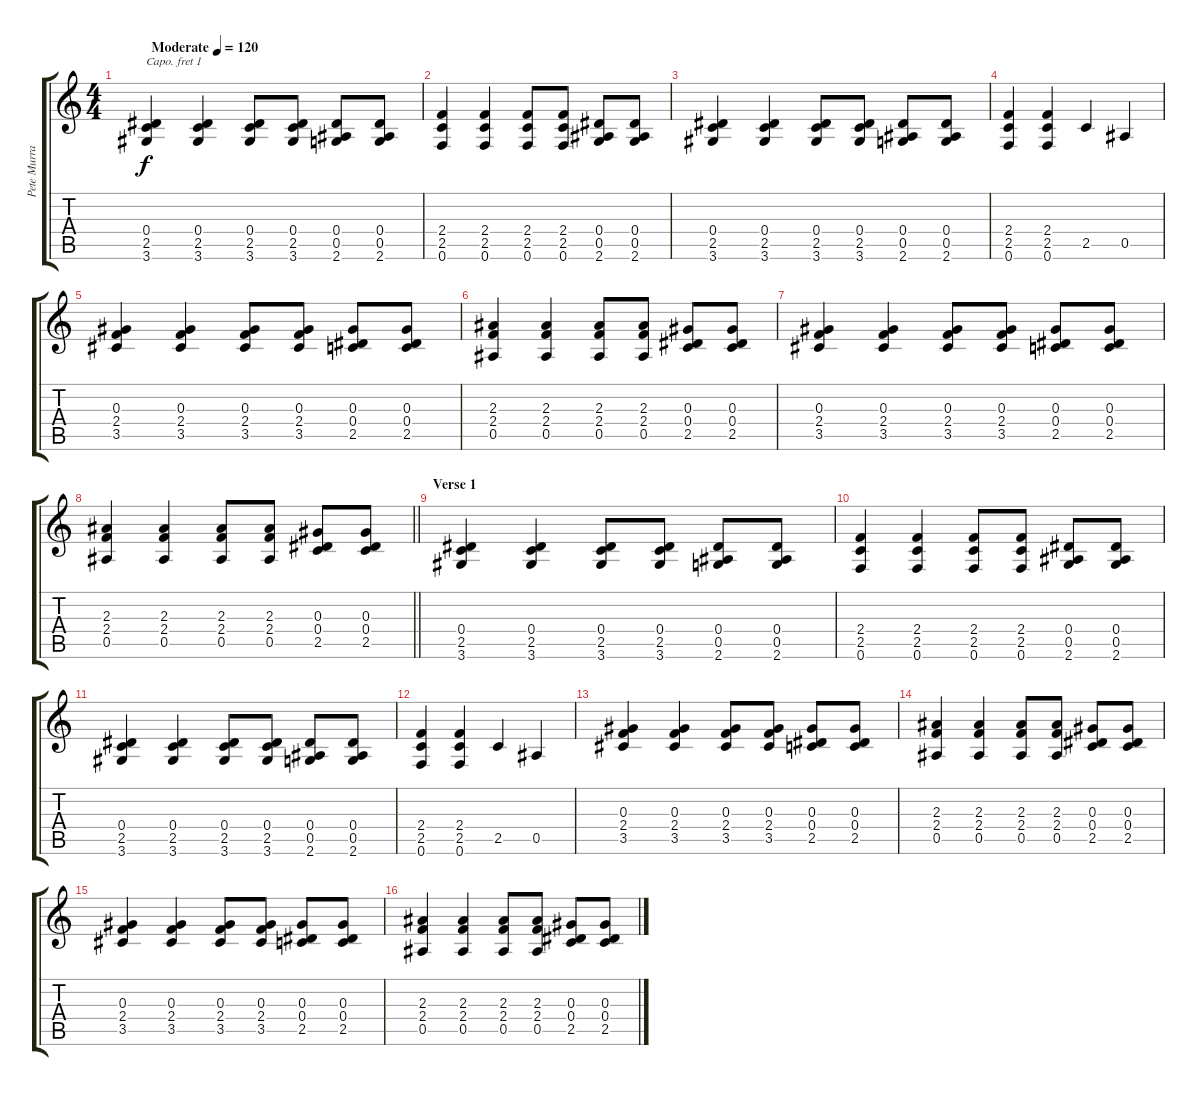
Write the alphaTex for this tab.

\track ("Pete Murray" "Pete Murra") {instrument acousticguitarsteel}
\staff {score tabs}
\capo 1
\tuning (E4 B3 G3 D3 A2 E2) {hide}
\ts (4 4)
\tempo (120 "Moderate")
\tempo 135
\tempo (120 "Moderate")
\clef g2
\ks c
(0.4 2.5 3.6).4{dy f instrument acousticguitarsteel} (0.4 2.5 3.6).4 (0.4 2.5 3.6).8 (0.4 2.5 3.6).8 (0.4 0.5 2.6).8 (0.4 0.5 2.6).8 |
(2.4 2.5 0.6).4 (2.4 2.5 0.6).4 (2.4 2.5 0.6).8 (2.4 2.5 0.6).8 (0.4 0.5 2.6).8 (0.4 0.5 2.6).8 |
(0.4 2.5 3.6).4 (0.4 2.5 3.6).4 (0.4 2.5 3.6).8 (0.4 2.5 3.6).8 (0.4 0.5 2.6).8 (0.4 0.5 2.6).8 |
(2.4 2.5 0.6).4 (2.4 2.5 0.6).4 2.5.4 0.5.4 |
(0.3 2.4 3.5).4 (0.3 2.4 3.5).4 (0.3 2.4 3.5).8 (0.3 2.4 3.5).8 (0.3 0.4 2.5).8 (0.3 0.4 2.5).8 |
(2.3 2.4 0.5).4 (2.3 2.4 0.5).4 (2.3 2.4 0.5).8 (2.3 2.4 0.5).8 (0.3 0.4 2.5).8 (0.3 0.4 2.5).8 |
(0.3 2.4 3.5).4 (0.3 2.4 3.5).4 (0.3 2.4 3.5).8 (0.3 2.4 3.5).8 (0.3 0.4 2.5).8 (0.3 0.4 2.5).8 |
\barLineRight lightlight
(2.3 2.4 0.5).4 (2.3 2.4 0.5).4 (2.3 2.4 0.5).8 (2.3 2.4 0.5).8 (0.3 0.4 2.5).8 (0.3 0.4 2.5).8 |
\section ("" "Verse 1")
(0.4 2.5 3.6).4 (0.4 2.5 3.6).4 (0.4 2.5 3.6).8 (0.4 2.5 3.6).8 (0.4 0.5 2.6).8 (0.4 0.5 2.6).8 |
(2.4 2.5 0.6).4 (2.4 2.5 0.6).4 (2.4 2.5 0.6).8 (2.4 2.5 0.6).8 (0.4 0.5 2.6).8 (0.4 0.5 2.6).8 |
(0.4 2.5 3.6).4 (0.4 2.5 3.6).4 (0.4 2.5 3.6).8 (0.4 2.5 3.6).8 (0.4 0.5 2.6).8 (0.4 0.5 2.6).8 |
(2.4 2.5 0.6).4 (2.4 2.5 0.6).4 2.5.4 0.5.4 |
(0.3 2.4 3.5).4 (0.3 2.4 3.5).4 (0.3 2.4 3.5).8 (0.3 2.4 3.5).8 (0.3 0.4 2.5).8 (0.3 0.4 2.5).8 |
(2.3 2.4 0.5).4 (2.3 2.4 0.5).4 (2.3 2.4 0.5).8 (2.3 2.4 0.5).8 (0.3 0.4 2.5).8 (0.3 0.4 2.5).8 |
(0.3 2.4 3.5).4 (0.3 2.4 3.5).4 (0.3 2.4 3.5).8 (0.3 2.4 3.5).8 (0.3 0.4 2.5).8 (0.3 0.4 2.5).8 |
(2.3 2.4 0.5).4 (2.3 2.4 0.5).4 (2.3 2.4 0.5).8 (2.3 2.4 0.5).8 (0.3 0.4 2.5).8 (0.3 0.4 2.5).8
